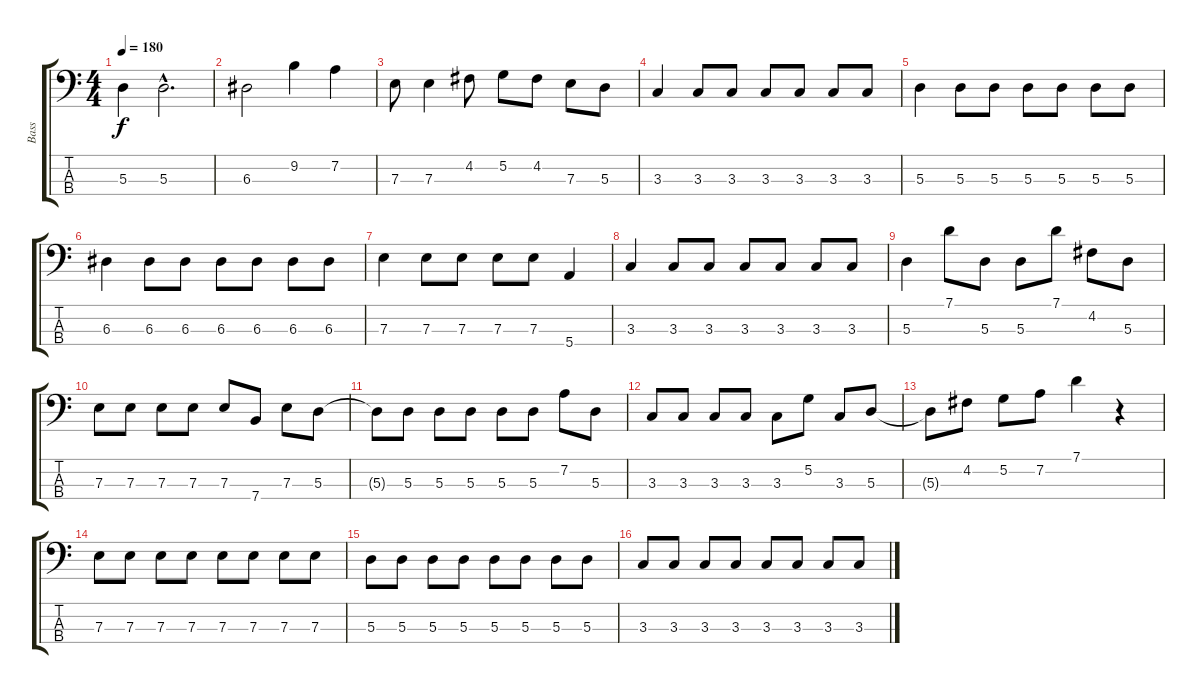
\track ("Bass" "Bass") {instrument electricbasspick}
\staff {score tabs}
\tuning (G2 D2 A1 E1) {hide}
\ts (4 4)
\tempo 180
\clef f4
\ks c
5.3.4{dy f} 5.3{hac}.2{d} |
6.3.2 9.2.4 7.2.4 |
7.3.8 7.3.4 4.2.8 5.2.8 4.2.8 7.3.8 5.3.8 |
3.3.4 3.3.8 3.3.8 3.3.8 3.3.8 3.3.8 3.3.8 |
5.3.4 5.3.8 5.3.8 5.3.8 5.3.8 5.3.8 5.3.8 |
6.3.4 6.3.8 6.3.8 6.3.8 6.3.8 6.3.8 6.3.8 |
7.3.4 7.3.8 7.3.8 7.3.8 7.3.8 5.4.4 |
3.3.4 3.3.8 3.3.8 3.3.8 3.3.8 3.3.8 3.3.8 |
5.3.4 7.1.8 5.3.8 5.3.8 7.1.8 4.2.8 5.3.8 |
7.3.8 7.3.8 7.3.8 7.3.8 7.3.8 7.4.8 7.3.8 5.3.8 |
5.3{t}.8 5.3.8 5.3.8 5.3.8 5.3.8 5.3.8 7.2.8 5.3.8 |
3.3.8 3.3.8 3.3.8 3.3.8 3.3.8 5.2.8 3.3.8 5.3.8 |
5.3{t}.8 4.2.8 5.2.8 7.2.8 7.1.4 r.4 |
7.3.8 7.3.8 7.3.8 7.3.8 7.3.8 7.3.8 7.3.8 7.3.8 |
5.3.8 5.3.8 5.3.8 5.3.8 5.3.8 5.3.8 5.3.8 5.3.8 |
3.3.8 3.3.8 3.3.8 3.3.8 3.3.8 3.3.8 3.3.8 3.3.8
